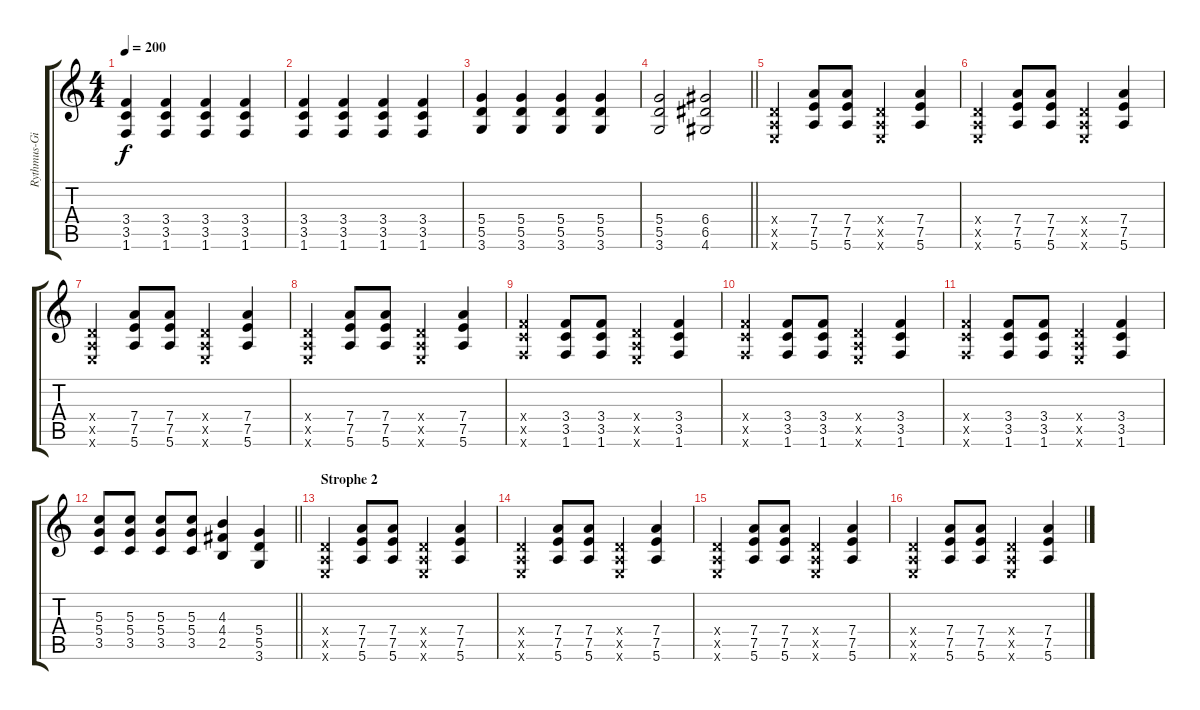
\track ("Rythmus-Gitarre" "Rythmus-Gi") {instrument overdrivenguitar}
\staff {score tabs}
\tuning (E4 B3 G3 D3 A2 E2) {hide}
\ts (4 4)
\tempo 200
\clef g2
\ks c
(3.4 3.5 1.6).4{dy f} (3.4 3.5 1.6).4 (3.4 3.5 1.6).4 (3.4 3.5 1.6).4 |
(3.4 3.5 1.6).4 (3.4 3.5 1.6).4 (3.4 3.5 1.6).4 (3.4 3.5 1.6).4 |
(5.4 5.5 3.6).4 (5.4 5.5 3.6).4 (5.4 5.5 3.6).4 (5.4 5.5 3.6).4 |
\barLineRight lightlight
(5.4 5.5 3.6).2 (6.4 6.5 4.6).2 |
(0.4{x} 0.5{x} 0.6{x}).4 (7.4 7.5 5.6).8 (7.4 7.5 5.6).8 (0.4{x} 0.5{x} 0.6{x}).4 (7.4 7.5 5.6).4 |
(0.4{x} 0.5{x} 0.6{x}).4 (7.4 7.5 5.6).8 (7.4 7.5 5.6).8 (0.4{x} 0.5{x} 0.6{x}).4 (7.4 7.5 5.6).4 |
(0.4{x} 0.5{x} 0.6{x}).4 (7.4 7.5 5.6).8 (7.4 7.5 5.6).8 (0.4{x} 0.5{x} 0.6{x}).4 (7.4 7.5 5.6).4 |
(0.4{x} 0.5{x} 0.6{x}).4 (7.4 7.5 5.6).8 (7.4 7.5 5.6).8 (0.4{x} 0.5{x} 0.6{x}).4 (7.4 7.5 5.6).4 |
(3.4{x} 3.5{x} 1.6{x}).4 (3.4 3.5 1.6).8 (3.4 3.5 1.6).8 (0.4{x} 0.5{x} 0.6{x}).4 (3.4 3.5 1.6).4 |
(3.4{x} 3.5{x} 1.6{x}).4 (3.4 3.5 1.6).8 (3.4 3.5 1.6).8 (0.4{x} 0.5{x} 0.6{x}).4 (3.4 3.5 1.6).4 |
(3.4{x} 3.5{x} 1.6{x}).4 (3.4 3.5 1.6).8 (3.4 3.5 1.6).8 (0.4{x} 0.5{x} 0.6{x}).4 (3.4 3.5 1.6).4 |
\barLineRight lightlight
(5.3 5.4 3.5).8 (5.3 5.4 3.5).8 (5.3 5.4 3.5).8 (5.3 5.4 3.5).8 (4.3 4.4 2.5).4 (5.4 5.5 3.6).4 |
\section ("" "Strophe 2")
(0.4{x} 0.5{x} 0.6{x}).4 (7.4 7.5 5.6).8 (7.4 7.5 5.6).8 (0.4{x} 0.5{x} 0.6{x}).4 (7.4 7.5 5.6).4 |
(0.4{x} 0.5{x} 0.6{x}).4 (7.4 7.5 5.6).8 (7.4 7.5 5.6).8 (0.4{x} 0.5{x} 0.6{x}).4 (7.4 7.5 5.6).4 |
(0.4{x} 0.5{x} 0.6{x}).4 (7.4 7.5 5.6).8 (7.4 7.5 5.6).8 (0.4{x} 0.5{x} 0.6{x}).4 (7.4 7.5 5.6).4 |
(0.4{x} 0.5{x} 0.6{x}).4 (7.4 7.5 5.6).8 (7.4 7.5 5.6).8 (0.4{x} 0.5{x} 0.6{x}).4 (7.4 7.5 5.6).4
